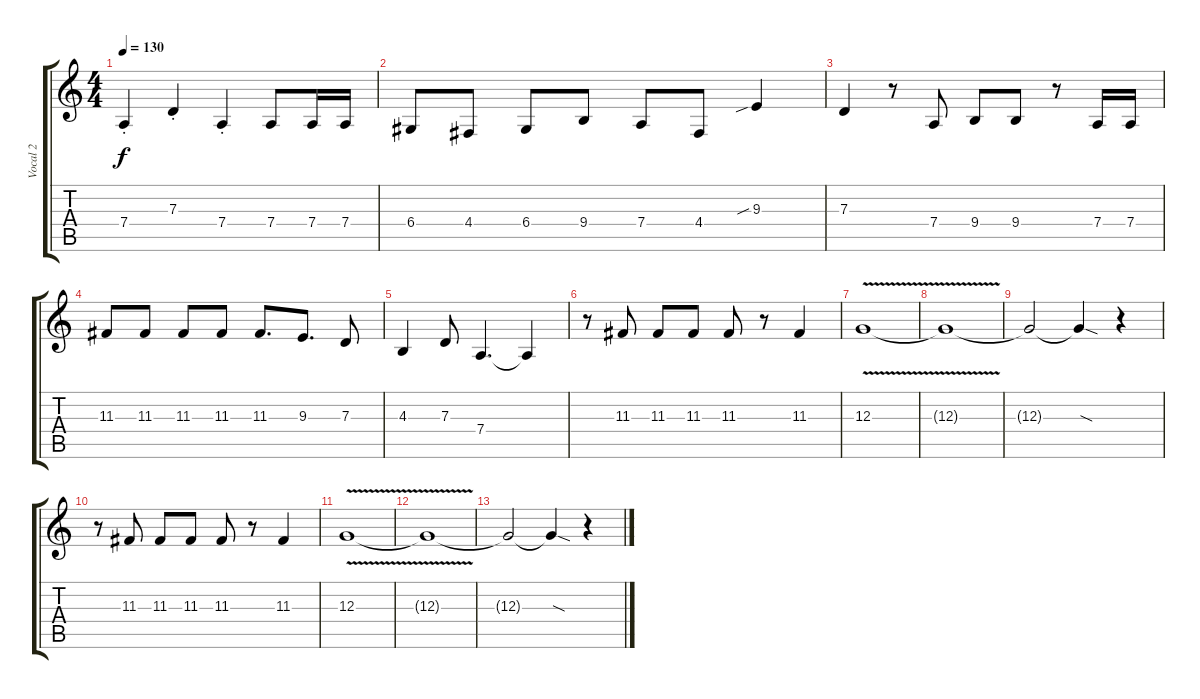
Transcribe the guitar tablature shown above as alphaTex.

\track ("Vocal 2" "Vocal 2") {instrument trumpet}
\staff {score tabs}
\tuning (E4 B3 G3 D3 A2 D2) {hide}
\ts (4 4)
\tempo 130
\clef g2
\ks c
7.4{st}.4{dy f} 7.3{st}.4 7.4{st}.4 7.4.8 7.4.16 7.4.16 |
6.4.8 4.4.8 6.4.8 9.4.8 7.4.8 4.4.8 9.3{sib}.4 |
7.3.4 r.8 7.4.8 9.4.8 9.4.8 r.8 7.4.16 7.4.16 |
11.3.8 11.3.8 11.3.8 11.3.8 11.3.8{d} 9.3.8{d} 7.3.8 |
4.3.4 7.3.8 7.4.4{d} 7.4{t}.4 |
r.8 11.3.8 11.3.8 11.3.8 11.3.8 r.8 11.3.4 |
12.3{v}.1 |
12.3{t}.1 |
12.3{t}.2 12.3{sod t}.4 r.4 |
r.8 11.3.8 11.3.8 11.3.8 11.3.8 r.8 11.3.4 |
12.3{v}.1 |
12.3{t}.1 |
12.3{t}.2 12.3{sod t}.4 r.4
